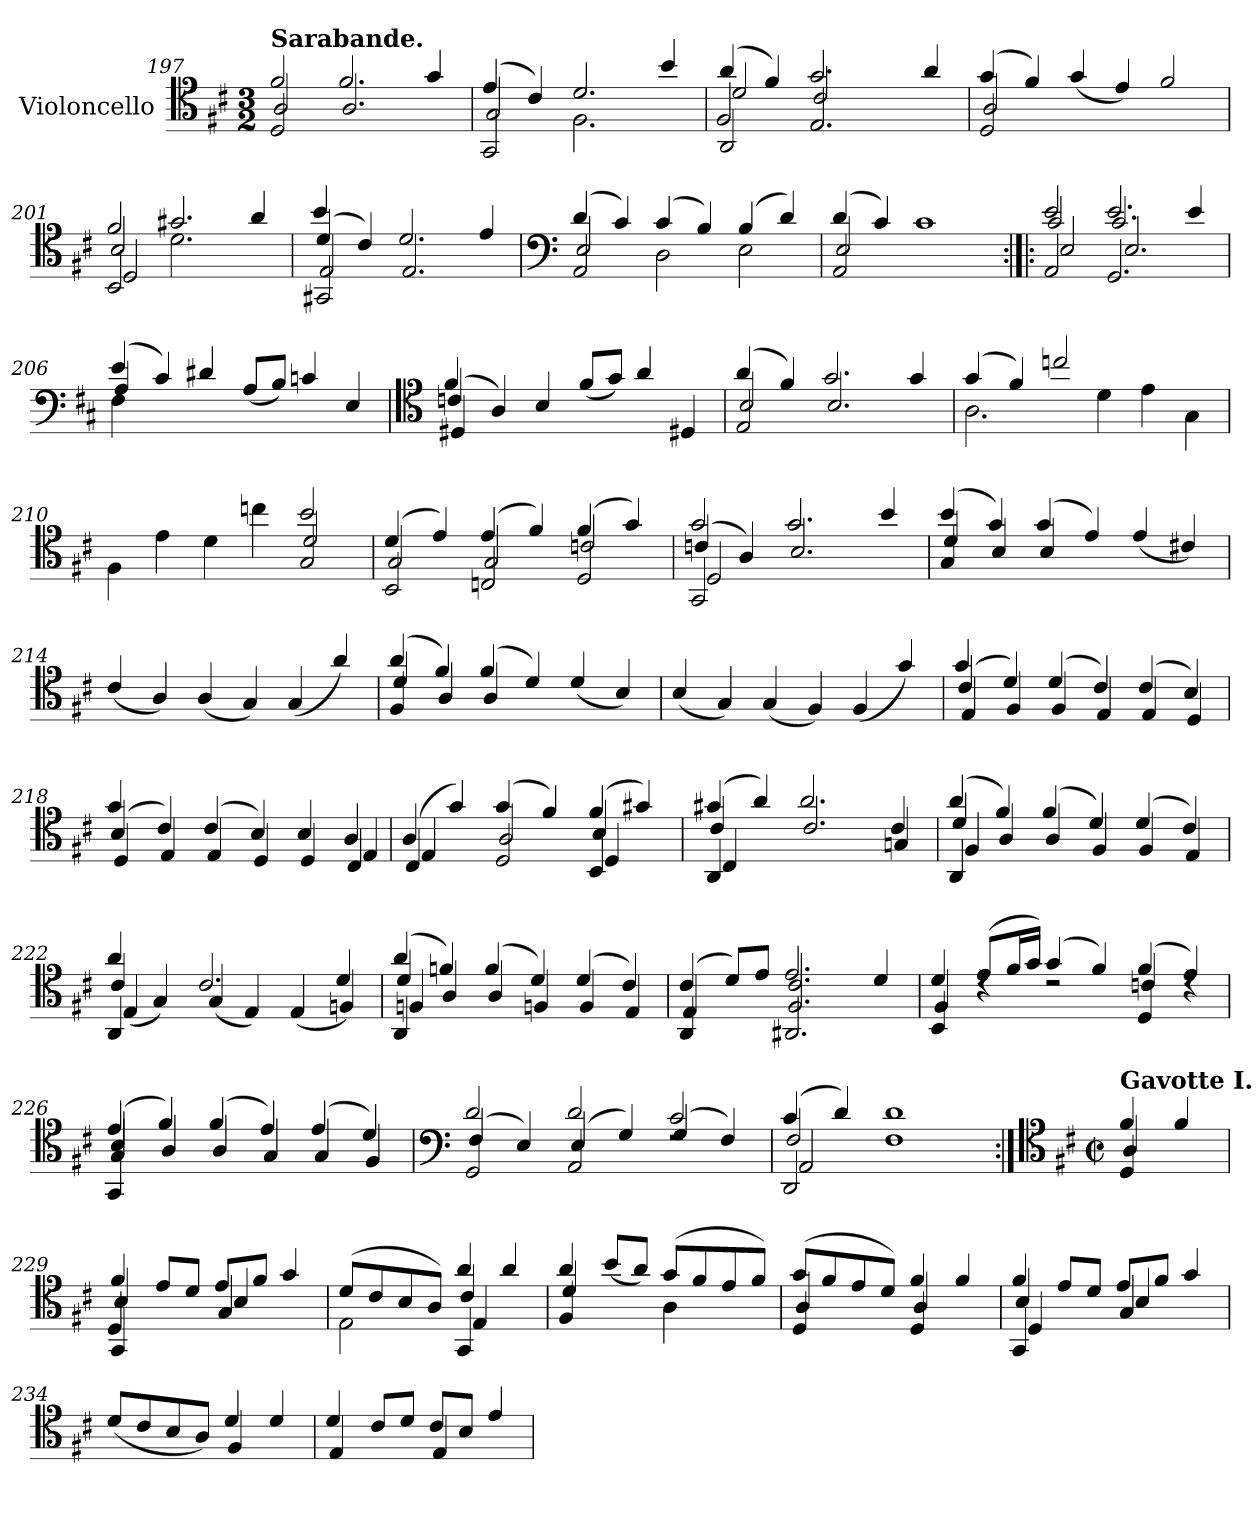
**kern
*part1
*staff1
*I"Violoncello
*I'Vc.
!!LO:LB:g=z
*clefC4
*k[f#c#]
*M3/2
*MM80
=197
*^
*	*^
!LO:TX:a:B:t=Sarabande.	!	!
2f#/	2D/	2A/
2.f#/	1ryy	2.A/
4g/	.	4ryy
=198	=198	=198
(4e/	2GG/	2G/
4c#/)	.	.
2.d/	2.F#\	1ryy
4b/	4ryy	.
=199	=199	=199
*	*	*^
(4a/	2AA/	2F#/	2d/
4f#/)	.	.	.
2.g/	2.E/	2c#/	1ryy
.	.	2ryy	.
4a/	4ryy	.	.
*	*	*v	*v
=200	=200	=200
(4g/	2D/	2A/
4f#/)	.	.
(4g/	1ryy	1ryy
4e/)	.	.
2f#/	.	.
=201	=201	=201
*	*	*^
2f#/	2BB/	2D/	2B/
2.g#X/	1ryy	1ryy	2.d\
4a/	.	.	4ryy
=202	=202	=202	=202
(4d/	2GG#X/	2E/	4b/
4c#/)	.	.	1ryy
2.d/	1ryy	2.E/	.
4e/	.	4ryy	4ryy
*v	*v	*v	*v
=203
*clefF4
*^
*	*^
(4d/	2AA/	2E/
4c#/)	.	.
(4c#/	2D\	1ryy
4B/)	.	.
(4B/	2E\	.
4d/)	.	.
=204	=204	=204
(4d/	2AA/	2E/
4c#/)	.	.
1c#	1ryy	1ryy
!!LO:LB:g=z	!!	!!
=205:|!|:	=205:|!|:	=205:|!|:
*	*	*^
2e/	2AA/	2c#/	2E/
2.e/	2.GG/	2.c#/	2.E/
4e/	4ryy	4ryy	4ryy
*	*	*v	*v
=206	=206	=206
(4e/	4F#\	4A/
4c#/)	1ryy	1ryy
4d#X/	.	.
(8A/L	.	.
8B/J)	.	.
4cn/	.	.
4E/	4ryy	4ryy
=207	=207	=207
*clefC4	*	*
(4cn/	4D#X/	4f#/
4A/)	1ryy	1ryy
4B/	.	.
(8f#/L	.	.
8g/J)	.	.
4a/	.	.
4D#X/	4ryy	4ryy
=208	=208	=208
(4a/	2E/	2B/
4f#/)	.	.
2.g/	1ryy	2.B/
4g/	.	4ryy
*	*v	*v
=209	=209
(4g/	2.A\
4f#/)	.
2ccn/	.
.	4d\
2ryy	4e\
.	4G\
=210	=210
*	*^
2ryy	4F#\	1ryy
.	4e\	.
2ryy	4d\	.
.	4ccn\	.
2b/	2G/	2d/
!!LO:PB:g=z	!!	!!
=211	=211	=211
(4d/	2BB/	2G/
4e/)	.	.
(4e/	2Cn/	2G/
4f#/)	.	.
(4f#/	2D/	2cn/
4g/)	.	.
=212	=212	=212
*	*	*^
2g/	2GG/	(4cn/	2D/
.	.	4A/)	.
2.g/	2.B/	1ryy	1ryy
4b/	4ryy	.	.
*	*	*v	*v
=213	=213	=213
(4b/	4G/	4d/
4g/)	4B/	1ryy
(4g/	4B/	.
4e/)	2.ryy	.
(4e/	.	.
4c#X/)	.	4ryy
*v	*v	*v
=214
(>4c#/
4A/)
(>4A/
4G/)
(>4G/
4a/)
=215
*^
*	*^
(4a/	4F#/	4d/
4f#/)	4A/	1ryy
(4f#/	4A/	.
4d/)	2.ryy	.
(4d/	.	.
4B/)	.	4ryy
*v	*v	*v
=216
(>4B/
4G/)
(>4G/
4F#/)
(>4F#/
4g/)
!!LO:LB:g=z
=217
*^
*	*^
(4c#/	4E/	4g/
4d/)	4F#/	1ryy
(4d/	4F#/	.
4c#/)	4E/	.
(4c#/	4E/	.
4B/)	4D/	4ryy
=218	=218	=218
(4B/	4D/	4g/
4c#/)	4E/	1ryy
(4c#/	4E/	.
4B/)	4D/	.
4B/	4D/	.
4A/	4C#/	4E/
=219	=219	=219
*	*	*^
(4A/	4C#/	4E/	1ryy
4g/)	4ryy	4ryy	.
(4g/	2D/	2A/	.
4f#/)	.	.	.
(4f#/	4BB/	4B/	4D/
4g#X/)	4ryy	4ryy	4ryy
=220	=220	=220	=220
(4g#X/	4AA/	4c#/	4C#/
4a/)	4ryy	1ryy	1ryy
2.a/	2.c#/	.	.
4c#/	4Gn/	4ryy	4ryy
=221	=221	=221	=221
(4a/	4AA/	4d/	4F#/
4f#/)	1ryy	4A/	1ryy
(4f#/	.	4A/	.
4d/)	.	4F#/	.
(4d/	.	4F#/	.
4c#/)	4ryy	4E/	4ryy
=222	=222	=222	=222
4a/	4AA/	4c#/	(4E/
4ryy	1ryy	1ryy	4G/)
2.c#/	.	.	(4G/
.	.	.	4E/)
.	.	.	(4E/
4d/	4ryy	4ryy	4Fn/)
!!LO:LB:g=z	!!	!!	!!
=223	=223	=223	=223
(4a/	4AA/	4d/	4Fn/
4fn/)	1ryy	4A/	1ryy
(4f/	.	4A/	.
4d/)	.	4Fn/	.
(4d/	.	4F/	.
4c#/)	4ryy	4E/	4ryy
=224	=224	=224	=224
(4c#/	4AA/	4E/	2ryy
8d/L)	4ryy	4ryy	.
8e/J	.	.	.
2.e/	2.AA#X/	2.F#/	2.c#/
4d/	4ryy	4ryy	4ryy
*	*	*v	*v
=225	=225	=225
4d/	4BB/	4F#/
(8e/L	4rc	2.ryy
16f#/L	.	.
16g/JJ)	.	.
(4g/	2rc	.
4f#/)	.	.
(4f#/	4D/	4cn/
4e/)	4rc	4ryy
=226	=226	=226
*	*	*^
(4e/	4GG/	4B/	4G/
4f#/)	1ryy	4A/	1ryy
(4f#/	.	4A/	.
4e/)	.	4G/	.
(4e/	.	4G/	.
4d/)	4ryy	4F#/	4ryy
*v	*v	*v	*v
=227
*clefF4
*^
*	*^
2d/	2GG/	(4F#/
.	.	4E/)
2d/	2AA/	(4E/
.	.	4G/)
2c#/	2rF	(4G/
.	.	4F#/)
=228	=228	=228
*	*	*^
(4c#/	2DD/	2F#/	2AA/
4d/)	.	.	.
1d	1F#	1ryy	1ryy
*v	*v	*v	*v
!!LO:LB:g=z
=228X5:|!
*clefC4
*k[f#c#]
*M2/2
*met(c|)
*MM120
*^
*	*^
*	*	*^
!LO:TX:a:B:t=Gavotte I.	!	!	!
*	*	*v	*v
4f#/	4D/	4A/
4f#/	4ryy	4ryy
=229	=229	=229
*	*	*^
4f#/	4GG/	4D/	4B/
8e/L	4ryy	4ryy	2.ryy
8d/J	.	.	.
8e/L	4G/	4B/	.
8f#/J	.	.	.
4g/	4ryy	4ryy	.
=230	=230	=230	=230
(8d/L	2E\	2ryy	2ryy
8c#/	.	.	.
8B/	.	.	.
8A/J)	.	.	.
4a/	4GG/	4c#/	4E/
4a/	4ryy	4ryy	4ryy
*	*	*v	*v
=231	=231	=231
4a/	4F#/	4d/
(8b/L	4ryy	2.ryy
8a/J)	.	.
(8g/L	4A\	.
8f#/	.	.
8e/	4ryy	.
8f#/J)	.	.
=232	=232	=232
(8g/L	4D/	4A/
8f#/	.	.
8e/	4ryy	4ryy
8d/J)	.	.
4f#/	4D/	4A/
4f#/	4ryy	4ryy
=233	=233	=233
*	*	*^
4f#/	4GG/	4B/	4D/
8e/L	4ryy	4ryy	2.ryy
8d/J	.	.	.
8e/L	4G/	4B/	.
8f#/J	.	.	.
4g/	4ryy	4ryy	.
*	*v	*v	*v
=234	=234
(8d/L	2ryy
8c#/	.
8B/	.
8A/J)	.
4d/	4F#/
4d/	4ryy
!!LO:LB:g=z	!!
=235	=235
4d/	4E/
8c#/L	4ryy
8d/J	.
8c#/L	4E/
8B/J	.
4e/	4ryy
*v	*v
=
*-
